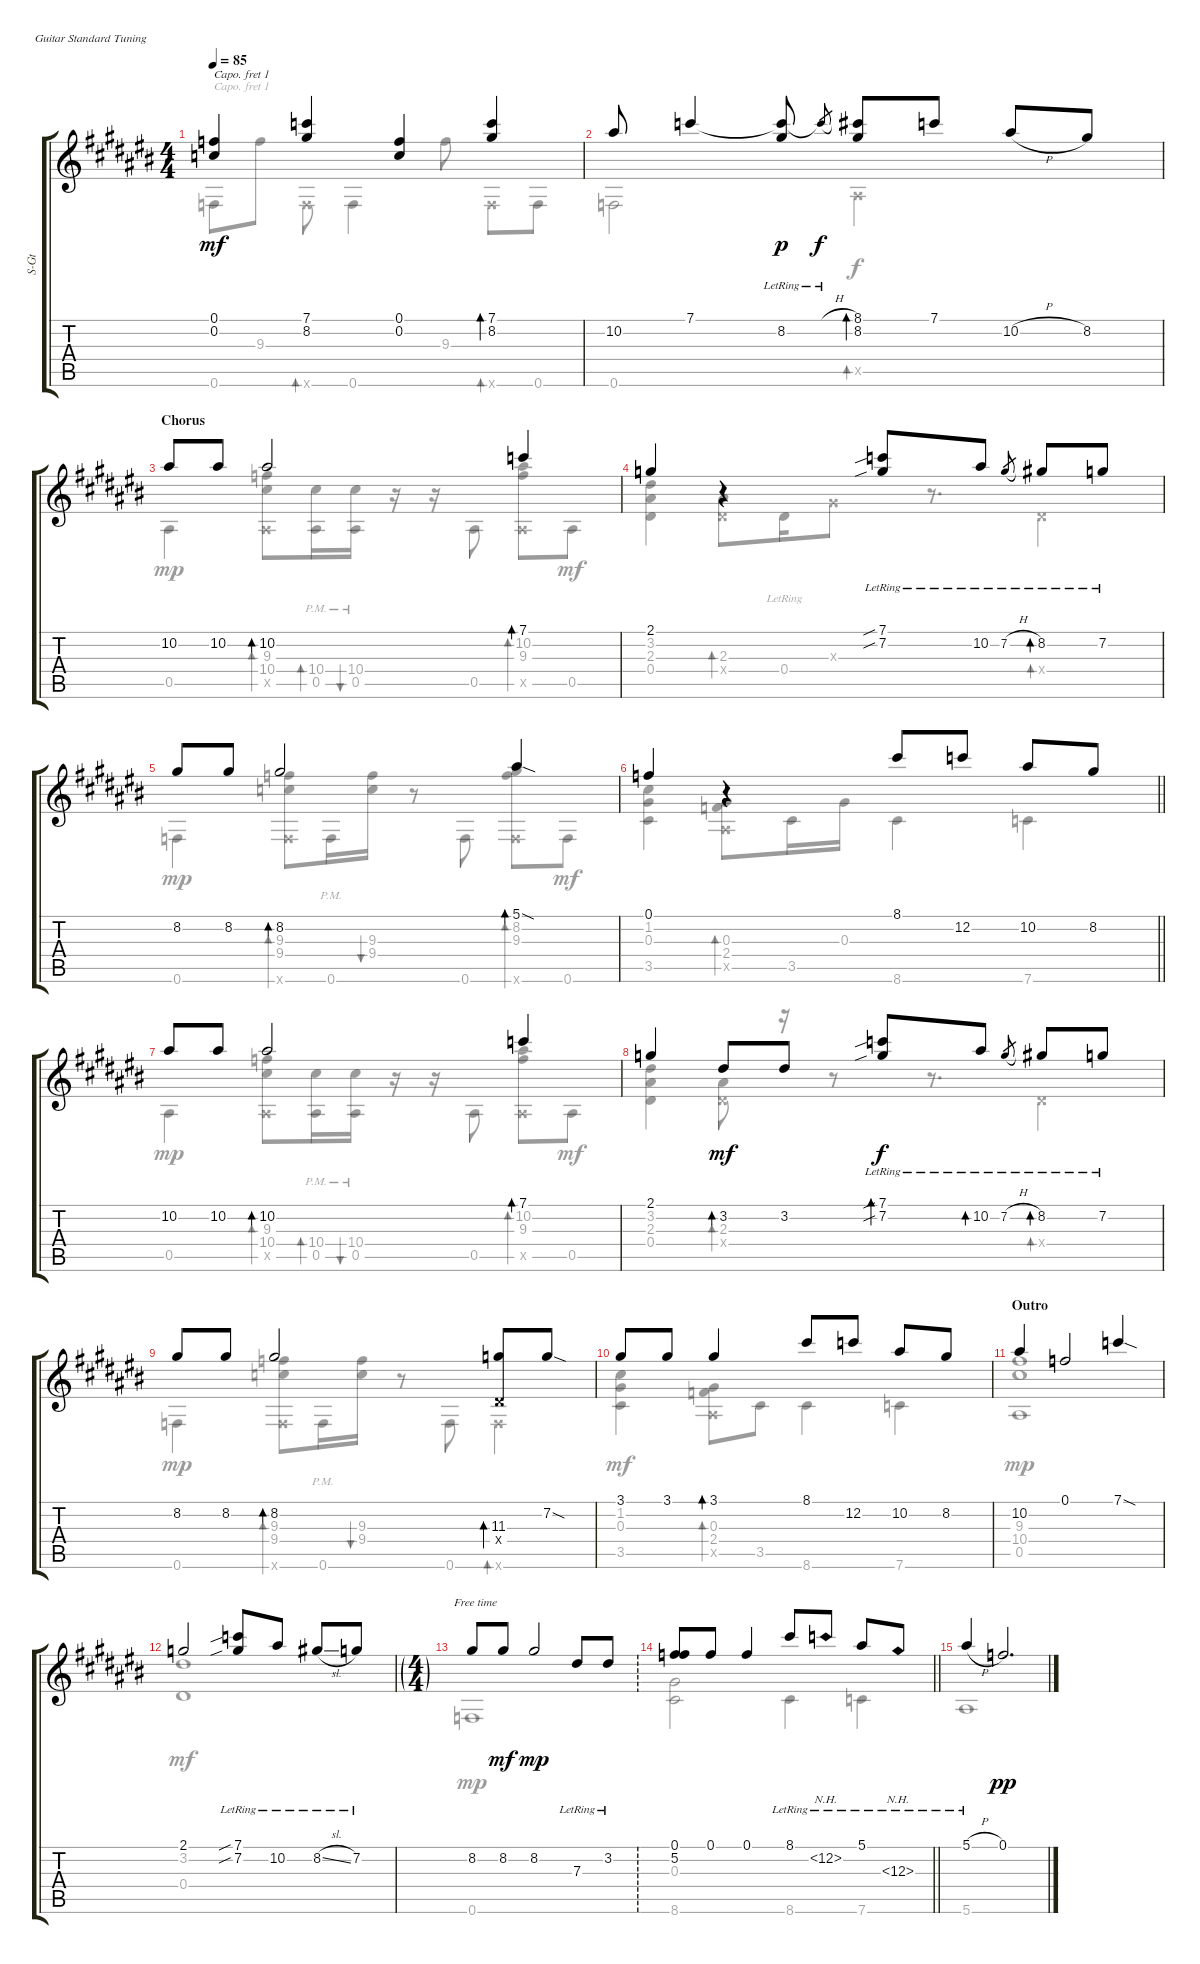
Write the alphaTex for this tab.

\bracketExtendMode groupsimilarinstruments
\otherSystemsTrackNameOrientation horizontal
\track ("Steel Guitar" "S-Gt") {instrument acousticguitarsteel}
\staff {score tabs}
\capo 1
\tuning (E4 B3 G3 D3 A2 E2)
\voice
\ts (4 4)
\scale
1.05899
\tempo 85
\accidentals auto
\clef g2
\ottava regular
\simile none
\ks c#
(0.1{acc forcenatural} 0.2{acc forcenatural}).4{dy mf beam Up} (7.1{acc forcenatural} 8.2{acc forcenatural}).4{beam Up} (0.1{acc forcenatural} 0.2{acc forcenatural}).4{beam Up} (7.1{acc forcenatural} 8.2{acc forcenatural}).4{bd 0 beam Up} |
\scale
0.977525 10.2{acc forcenatural}.8{beam Up} 7.1{acc forcenatural}.4{beam Up} (8.2{lr acc forcenatural} 7.1{lr t acc forcenatural}).8{dy p beam Up} 7.1{h lr t acc forcenatural}.8{gr dy f beam Up} (8.1{acc forcenatural} 8.2{acc forcenatural}).8{bd 30 beam Up} 7.1{acc forcenatural}.8{beam Up} 10.2{h acc forcenatural}.8{beam Up} 8.2{acc forcenatural}.8{beam Up} |
\section ("" "Chorus")
\scale
0.963488 10.2{acc forcenatural}.8{beam Up} 10.2{acc forcenatural}.8{beam Up} 10.2{acc forcenatural}.2{bd 0 beam Up} 7.1{acc forcenatural}.4{bd 0 beam Up} |
\scale
1.04228 2.1{acc b}.4{beam Up} r.4{bd 0 beam Up} (7.1{sib lr acc forcenatural} 7.2{sib lr acc b}).8{beam Up} 10.2{lr acc forcenatural}.8{beam Up} 7.2{h lr acc b}.8{gr beam Up} 8.2{lr acc forcenatural}.8{bd 0 beam Up} 7.2{lr acc b}.8{beam Up} |
\scale
0.971843 8.2{acc forcenatural}.8{beam Up} 8.2{acc forcenatural}.8{beam Up} 8.2{acc forcenatural}.2{bd 0 beam Up} 5.1{sod acc forcenatural}.4{bd 0 beam Up} |
\scale
0.98588
\barLineRight lightlight
0.1{acc forcenatural}.4{beam Up} r.4{bd 0 beam Up} 8.1{acc forcenatural}.8{beam Up} 12.2{acc forcenatural}.8{beam Up} 10.2{acc forcenatural}.8{beam Up} 8.2{acc forcenatural}.8{beam Up} |
\scale
1.07202 10.2{acc forcenatural}.8{beam Up} 10.2{acc forcenatural}.8{beam Up} 10.2{acc forcenatural}.2{bd 0 beam Up} 7.1{acc forcenatural}.4{bd 0 beam Up} |
\scale
0.951457 2.1{acc b}.4{beam Up} 3.2{acc forcenatural}.8{bd 0 dy mf beam Up} 3.2{acc forcenatural}.8{beam Up} (7.1{sib lr acc forcenatural} 7.2{sib lr acc b}).8{bd 0 dy f beam Up} 10.2{lr acc forcenatural}.8{bd 0 beam Up} 7.2{h lr acc b}.8{gr beam Up} 8.2{lr acc forcenatural}.8{bd 0 beam Up} 7.2{lr acc b}.8{beam Up} |
\scale
0.976522 8.2{acc forcenatural}.8{beam Up} 8.2{acc forcenatural}.8{beam Up} 8.2{acc forcenatural}.2{bd 0 beam Up} (11.3{acc b} 0.4{x acc forcenatural}).8{bd 0 beam Up} 7.2{sod acc b}.8{beam Up} |
\scale
1.08138 3.1{acc forcenatural}.8{beam Up} 3.1{acc forcenatural}.8{beam Up} 3.1{acc forcenatural}.4{bd 0 beam Up} 8.1{acc forcenatural}.8{beam Up} 12.2{acc forcenatural}.8{beam Up} 10.2{acc forcenatural}.8{beam Up} 8.2{acc forcenatural}.8{beam Up} |
\section ("" "Outro")
\scale
0.971843 10.2{acc forcenatural}.4{beam Up} 0.1{acc forcenatural}.2{beam Up} 7.1{sod acc forcenatural}.4{beam Up} |
\scale
0.946778 2.1{acc b}.2{beam Up} (7.1{sib lr acc forcenatural} 7.2{sib lr acc b}).8{beam Up} 10.2{lr acc forcenatural}.8{beam Up} 8.2{sl lr acc forcenatural}.8{beam Up} 7.2{lr acc b}.8{beam Up} |
\ft
\scale
1.17055 8.2{acc forcenatural}.8{beam Up} 8.2{acc forcenatural}.8{dy mf beam Up} 8.2{acc forcenatural}.2{dy mp beam Up} 7.3{lr acc forcenatural}.8{beam Up} 3.2{lr acc forcenatural}.8{beam Up} |
\ft
\scale
0.908564
\barLineRight lightlight
(5.2{acc forcenatural} 0.1{acc forcenatural}).8{beam Up} 0.1{acc forcenatural}.8{beam Up} 0.1{acc forcenatural}.4{beam Up} 8.1{lr acc forcenatural}.8{beam Up} 12.2{nh lr acc forcenatural}.8{beam Up} 5.1{lr acc forcenatural}.8{beam Up} 12.3{nh lr acc forcenatural}.8{beam Up} |
\ft
\scale
0.920884 5.1{h lr acc forcenatural}.4{beam Up} 0.1{acc forcenatural}.2{d dy pp beam Up}
\voice
\clef g2
\ottava regular
\simile none
\ks c#
0.6{acc forcenatural}.8{dy mf beam Down} 9.3{acc forcenatural}.8{beam Down} 0.6{x acc forcenatural}.8{bd 30 beam Down} 0.6{acc forcenatural}.4{beam Down} 9.3{acc forcenatural}.8{beam Down} 0.6{x acc forcenatural}.8{bd 30 beam Down} 0.6{acc forcenatural}.8{beam Down} |
0.6{acc forcenatural}.2{beam Down} 0.5{x acc forcenatural}.2{bd 0 dy f beam Down} |
0.5{acc forcenatural}.4{dy mp beam Down} (0.5{x acc forcenatural} 10.4{acc forcenatural} 9.3{acc forcenatural}).8{bd 30 beam Down} (0.5{pm acc forcenatural} 10.4{acc forcenatural}).16{bd 30 beam Down} (0.5{pm acc forcenatural} 10.4{acc forcenatural}).16{bu 30 beam Down} r.16{beam Down} r.16{beam Down} 0.5{acc forcenatural}.8{beam Down} (0.5{x acc forcenatural} 9.3{acc forcenatural} 10.2{acc forcenatural}).8{bd 30 beam Down} 0.5{acc forcenatural}.8{dy mf beam Down} |
(0.4{acc forcenatural} 2.3{acc forcenatural} 3.2{acc forcenatural}).4{beam Down} (0.4{x acc forcenatural} 2.3{acc forcenatural}).8{bd 30 beam Down} 0.4{lr acc forcenatural}.16{beam Down} 0.3{x acc forcenatural}.8{beam Down} r.8{d beam Down} 0.4{x acc forcenatural}.4{bd 30 beam Down} |
0.6{acc forcenatural}.4{dy mp beam Down} (9.4{acc forcenatural} 9.3{acc forcenatural} 0.6{x acc forcenatural}).8{bd 30 beam Down} 0.6{pm acc forcenatural}.16{beam Down} (9.3{acc forcenatural} 9.4{acc forcenatural}).16{bu 30 beam Down} r.8{beam Down} 0.6{acc forcenatural}.8{beam Down} (9.3{acc forcenatural} 8.2{acc forcenatural} 0.6{x acc forcenatural}).8{bd 30 beam Down} 0.6{acc forcenatural}.8{dy mf beam Down} |
\barLineRight lightlight
(3.5{acc forcenatural} 1.2{acc forcenatural} 0.3{acc forcenatural}).4{beam Down} (0.5{x acc forcenatural} 0.3{acc forcenatural} 2.4{acc forcenatural}).8{bd 30 beam Down} 3.5{acc forcenatural}.16{beam Down} 0.3{acc forcenatural}.16{beam Down} 8.6{acc forcenatural}.4{beam Down} 7.6{acc forcenatural}.4{beam Down} |
0.5{acc forcenatural}.4{dy mp beam Down} (0.5{x acc forcenatural} 10.4{acc forcenatural} 9.3{acc forcenatural}).8{bd 30 beam Down} (0.5{pm acc forcenatural} 10.4{acc forcenatural}).16{bd 30 beam Down} (0.5{pm acc forcenatural} 10.4{acc forcenatural}).16{bu 30 beam Down} r.16{beam Down} r.16{beam Down} 0.5{acc forcenatural}.8{beam Down} (0.5{x acc forcenatural} 9.3{acc forcenatural} 10.2{acc forcenatural}).8{bd 30 beam Down} 0.5{acc forcenatural}.8{dy mf beam Down} |
(0.4{acc forcenatural} 2.3{acc forcenatural} 3.2{acc forcenatural}).4{beam Down} (0.4{x acc forcenatural} 2.3{acc forcenatural}).8{bd 30 beam Down} r.16{beam Down} r.8{beam Down} r.8{d beam Down} 0.4{x acc forcenatural}.4{bd 30 beam Down} |
0.6{acc forcenatural}.4{dy mp beam Down} (9.4{acc forcenatural} 9.3{acc forcenatural} 0.6{x acc forcenatural}).8{bd 30 beam Down} 0.6{pm acc forcenatural}.16{beam Down} (9.3{acc forcenatural} 9.4{acc forcenatural}).16{bu 30 beam Down} r.8{beam Down} 0.6{acc forcenatural}.8{beam Down} 0.6{x acc forcenatural}.4{bd 30 beam Down} |
(3.5{acc forcenatural} 1.2{acc forcenatural} 0.3{acc forcenatural}).4{dy mf beam Down} (0.5{x acc forcenatural} 0.3{acc forcenatural} 2.4{acc forcenatural}).8{bd 30 beam Down} 3.5{acc forcenatural}.8{beam Down} 8.6{acc forcenatural}.4{beam Down} 7.6{acc forcenatural}.4{beam Down} |
(0.5{acc forcenatural} 9.3{acc forcenatural} 10.4{acc forcenatural}).1{dy mp beam Down} |
(0.4{acc forcenatural} 3.2{acc forcenatural}).1{dy mf beam Down} |
0.6{acc forcenatural}.1{dy mp beam Down} |
\barLineRight lightlight
(8.6{acc forcenatural} 0.3{acc forcenatural}).2{beam Down} 8.6{acc forcenatural}.4{beam Down} 7.6{acc forcenatural}.4{beam Down} |
5.6{acc forcenatural}.1{beam Down}
